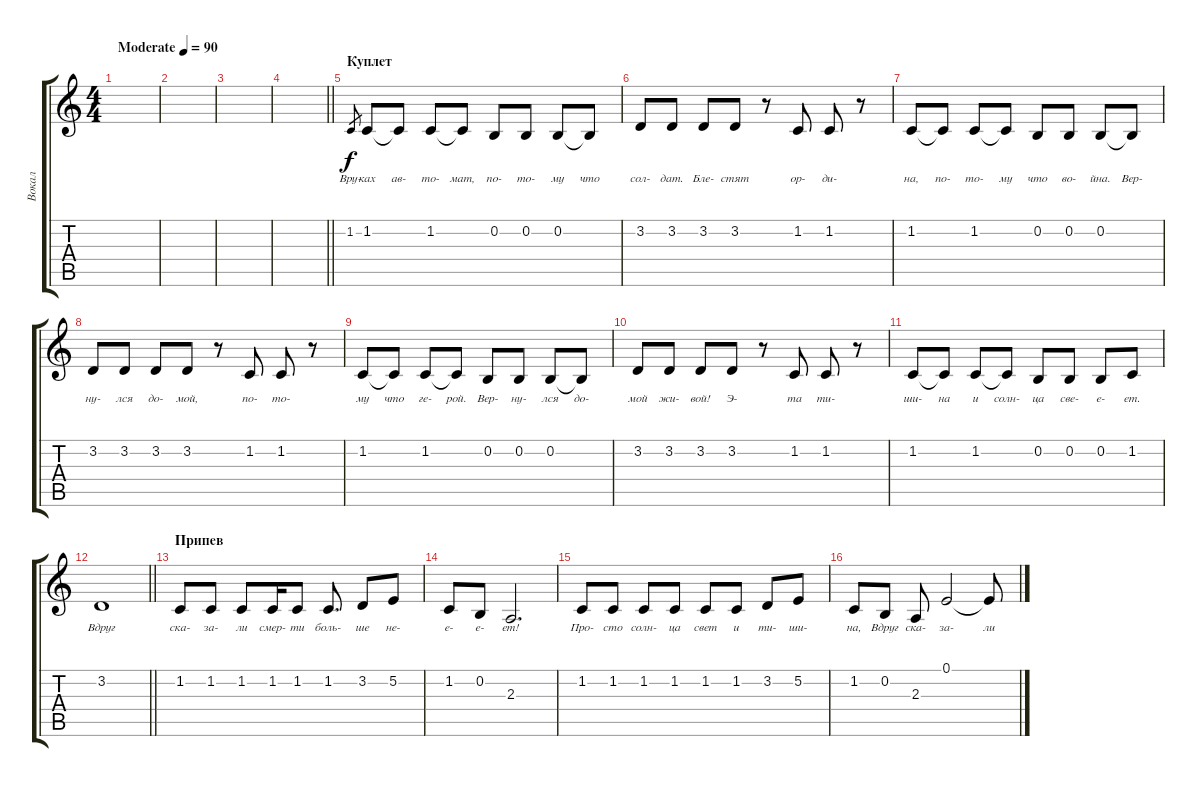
\track ("Вокал" "Вокал") {instrument flute}
\staff {score tabs}
\tuning (E4 B3 G3 D3 A2 E2) {hide}
\ts (4 4)
\tempo (90 "Moderate")
\clef g2
\ks c
|
|
|
\barLineRight lightlight
|
\section ("" "Куплет")
1.2.8{lyrics (0 "Вру-") lyrics (1 "") lyrics (2 "") lyrics (3 "") lyrics (4 "") gr} 1.2.8{lyrics (0 "ках") lyrics (1 "") lyrics (2 "") lyrics (3 "") lyrics (4 "")} 1.2{t}.8{lyrics (0 "ав-") lyrics (1 "") lyrics (2 "") lyrics (3 "") lyrics (4 "")} 1.2.8{lyrics (0 "то-") lyrics (1 "") lyrics (2 "") lyrics (3 "") lyrics (4 "")} 1.2{t}.8{lyrics (0 "мат,") lyrics (1 "") lyrics (2 "") lyrics (3 "") lyrics (4 "")} 0.2.8{lyrics (0 "по-") lyrics (1 "") lyrics (2 "") lyrics (3 "") lyrics (4 "")} 0.2.8{lyrics (0 "то-") lyrics (1 "") lyrics (2 "") lyrics (3 "") lyrics (4 "")} 0.2.8{lyrics (0 "му") lyrics (1 "") lyrics (2 "") lyrics (3 "") lyrics (4 "")} 0.2{t}.8{lyrics (0 "что") lyrics (1 "") lyrics (2 "") lyrics (3 "") lyrics (4 "")} |
3.2.8{lyrics (0 "сол-") lyrics (1 "") lyrics (2 "") lyrics (3 "") lyrics (4 "")} 3.2.8{lyrics (0 "дат.") lyrics (1 "") lyrics (2 "") lyrics (3 "") lyrics (4 "")} 3.2.8{lyrics (0 "Бле-") lyrics (1 "") lyrics (2 "") lyrics (3 "") lyrics (4 "")} 3.2.8{lyrics (0 "стят") lyrics (1 "") lyrics (2 "") lyrics (3 "") lyrics (4 "")} r.8 1.2.8{lyrics (0 "ор-") lyrics (1 "") lyrics (2 "") lyrics (3 "") lyrics (4 "")} 1.2.8{lyrics (0 "ди-") lyrics (1 "") lyrics (2 "") lyrics (3 "") lyrics (4 "")} r.8 |
1.2.8{lyrics (0 "на,") lyrics (1 "") lyrics (2 "") lyrics (3 "") lyrics (4 "")} 1.2{t}.8{lyrics (0 "по-") lyrics (1 "") lyrics (2 "") lyrics (3 "") lyrics (4 "")} 1.2.8{lyrics (0 "то-") lyrics (1 "") lyrics (2 "") lyrics (3 "") lyrics (4 "")} 1.2{t}.8{lyrics (0 "му") lyrics (1 "") lyrics (2 "") lyrics (3 "") lyrics (4 "")} 0.2.8{lyrics (0 "что") lyrics (1 "") lyrics (2 "") lyrics (3 "") lyrics (4 "")} 0.2.8{lyrics (0 "во-") lyrics (1 "") lyrics (2 "") lyrics (3 "") lyrics (4 "")} 0.2.8{lyrics (0 "йна.") lyrics (1 "") lyrics (2 "") lyrics (3 "") lyrics (4 "")} 0.2{t}.8{lyrics (0 "Вер-") lyrics (1 "") lyrics (2 "") lyrics (3 "") lyrics (4 "")} |
3.2.8{lyrics (0 "ну-") lyrics (1 "") lyrics (2 "") lyrics (3 "") lyrics (4 "")} 3.2.8{lyrics (0 "лся") lyrics (1 "") lyrics (2 "") lyrics (3 "") lyrics (4 "")} 3.2.8{lyrics (0 "до-") lyrics (1 "") lyrics (2 "") lyrics (3 "") lyrics (4 "")} 3.2.8{lyrics (0 "мой,") lyrics (1 "") lyrics (2 "") lyrics (3 "") lyrics (4 "")} r.8 1.2.8{lyrics (0 "по-") lyrics (1 "") lyrics (2 "") lyrics (3 "") lyrics (4 "")} 1.2.8{lyrics (0 "то-") lyrics (1 "") lyrics (2 "") lyrics (3 "") lyrics (4 "")} r.8 |
1.2.8{lyrics (0 "му") lyrics (1 "") lyrics (2 "") lyrics (3 "") lyrics (4 "")} 1.2{t}.8{lyrics (0 "что") lyrics (1 "") lyrics (2 "") lyrics (3 "") lyrics (4 "")} 1.2.8{lyrics (0 "ге-") lyrics (1 "") lyrics (2 "") lyrics (3 "") lyrics (4 "")} 1.2{t}.8{lyrics (0 "рой.") lyrics (1 "") lyrics (2 "") lyrics (3 "") lyrics (4 "")} 0.2.8{lyrics (0 "Вер-") lyrics (1 "") lyrics (2 "") lyrics (3 "") lyrics (4 "")} 0.2.8{lyrics (0 "ну-") lyrics (1 "") lyrics (2 "") lyrics (3 "") lyrics (4 "")} 0.2.8{lyrics (0 "лся") lyrics (1 "") lyrics (2 "") lyrics (3 "") lyrics (4 "")} 0.2{t}.8{lyrics (0 "до-") lyrics (1 "") lyrics (2 "") lyrics (3 "") lyrics (4 "")} |
3.2.8{lyrics (0 "мой") lyrics (1 "") lyrics (2 "") lyrics (3 "") lyrics (4 "")} 3.2.8{lyrics (0 "жи-") lyrics (1 "") lyrics (2 "") lyrics (3 "") lyrics (4 "")} 3.2.8{lyrics (0 "вой!") lyrics (1 "") lyrics (2 "") lyrics (3 "") lyrics (4 "")} 3.2.8{lyrics (0 "Э-") lyrics (1 "") lyrics (2 "") lyrics (3 "") lyrics (4 "")} r.8 1.2.8{lyrics (0 "та") lyrics (1 "") lyrics (2 "") lyrics (3 "") lyrics (4 "")} 1.2.8{lyrics (0 "ти-") lyrics (1 "") lyrics (2 "") lyrics (3 "") lyrics (4 "")} r.8 |
1.2.8{lyrics (0 "ши-") lyrics (1 "") lyrics (2 "") lyrics (3 "") lyrics (4 "")} 1.2{t}.8{lyrics (0 "на") lyrics (1 "") lyrics (2 "") lyrics (3 "") lyrics (4 "")} 1.2.8{lyrics (0 "и") lyrics (1 "") lyrics (2 "") lyrics (3 "") lyrics (4 "")} 1.2{t}.8{lyrics (0 "солн-") lyrics (1 "") lyrics (2 "") lyrics (3 "") lyrics (4 "")} 0.2.8{lyrics (0 "ца") lyrics (1 "") lyrics (2 "") lyrics (3 "") lyrics (4 "")} 0.2.8{lyrics (0 "све-") lyrics (1 "") lyrics (2 "") lyrics (3 "") lyrics (4 "")} 0.2.8{lyrics (0 "е-") lyrics (1 "") lyrics (2 "") lyrics (3 "") lyrics (4 "")} 1.2.8{lyrics (0 "ет.") lyrics (1 "") lyrics (2 "") lyrics (3 "") lyrics (4 "")} |
\barLineRight lightlight
3.2.1{lyrics (0 "Вдруг") lyrics (1 "") lyrics (2 "") lyrics (3 "") lyrics (4 "")} |
\section ("" "Припев")
1.2.8{lyrics (0 "ска-") lyrics (1 "") lyrics (2 "") lyrics (3 "") lyrics (4 "")} 1.2.8{lyrics (0 "за-") lyrics (1 "") lyrics (2 "") lyrics (3 "") lyrics (4 "")} 1.2.8{lyrics (0 "ли") lyrics (1 "") lyrics (2 "") lyrics (3 "") lyrics (4 "")} 1.2.16{lyrics (0 "смер-") lyrics (1 "") lyrics (2 "") lyrics (3 "") lyrics (4 "")} 1.2.8{lyrics (0 "ти") lyrics (1 "") lyrics (2 "") lyrics (3 "") lyrics (4 "")} 1.2.8{d lyrics (0 "боль-") lyrics (1 "") lyrics (2 "") lyrics (3 "") lyrics (4 "")} 3.2.8{lyrics (0 "ше") lyrics (1 "") lyrics (2 "") lyrics (3 "") lyrics (4 "")} 5.2.8{lyrics (0 "не-") lyrics (1 "") lyrics (2 "") lyrics (3 "") lyrics (4 "")} |
1.2.8{lyrics (0 "е-") lyrics (1 "") lyrics (2 "") lyrics (3 "") lyrics (4 "")} 0.2.8{lyrics (0 "е-") lyrics (1 "") lyrics (2 "") lyrics (3 "") lyrics (4 "")} 2.3.2{d lyrics (0 "ет!") lyrics (1 "") lyrics (2 "") lyrics (3 "") lyrics (4 "")} |
1.2.8{lyrics (0 "Про-") lyrics (1 "") lyrics (2 "") lyrics (3 "") lyrics (4 "")} 1.2.8{lyrics (0 "сто") lyrics (1 "") lyrics (2 "") lyrics (3 "") lyrics (4 "")} 1.2.8{lyrics (0 "солн-") lyrics (1 "") lyrics (2 "") lyrics (3 "") lyrics (4 "")} 1.2.8{lyrics (0 "ца") lyrics (1 "") lyrics (2 "") lyrics (3 "") lyrics (4 "")} 1.2.8{lyrics (0 "свет") lyrics (1 "") lyrics (2 "") lyrics (3 "") lyrics (4 "")} 1.2.8{lyrics (0 "и") lyrics (1 "") lyrics (2 "") lyrics (3 "") lyrics (4 "")} 3.2.8{lyrics (0 "ти-") lyrics (1 "") lyrics (2 "") lyrics (3 "") lyrics (4 "")} 5.2.8{lyrics (0 "ши-") lyrics (1 "") lyrics (2 "") lyrics (3 "") lyrics (4 "")} |
1.2.8{lyrics (0 "на,") lyrics (1 "") lyrics (2 "") lyrics (3 "") lyrics (4 "")} 0.2.8{lyrics (0 "Вдруг") lyrics (1 "") lyrics (2 "") lyrics (3 "") lyrics (4 "")} 2.3.8{lyrics (0 "ска-") lyrics (1 "") lyrics (2 "") lyrics (3 "") lyrics (4 "")} 0.1.2{lyrics (0 "за-") lyrics (1 "") lyrics (2 "") lyrics (3 "") lyrics (4 "")} 0.1{t}.8{lyrics (0 "ли") lyrics (1 "") lyrics (2 "") lyrics (3 "") lyrics (4 "")}
